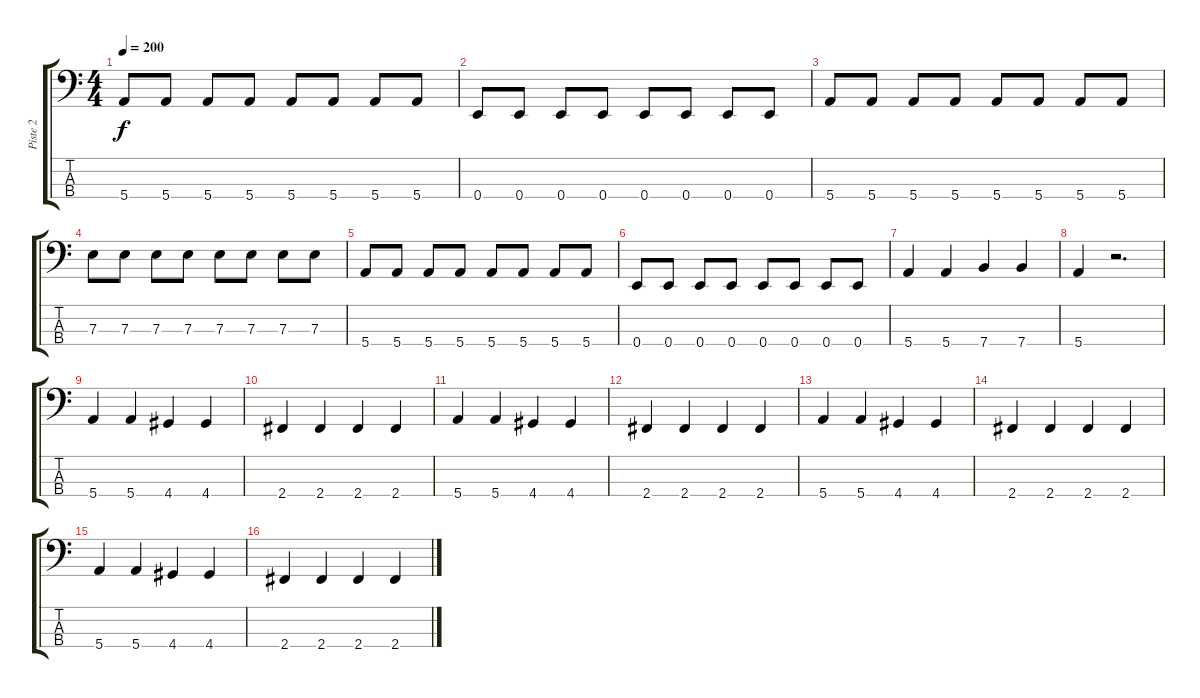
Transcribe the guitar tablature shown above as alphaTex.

\track ("Piste 2" "Piste 2") {instrument electricbassfinger}
\staff {score tabs}
\tuning (G2 D2 A1 E1) {hide}
\ts (4 4)
\tempo 200
\clef f4
\ks c
5.4.8{dy f instrument electricbassfinger} 5.4.8 5.4.8 5.4.8 5.4.8 5.4.8 5.4.8 5.4.8 |
0.4.8 0.4.8 0.4.8 0.4.8 0.4.8 0.4.8 0.4.8 0.4.8 |
5.4.8 5.4.8 5.4.8 5.4.8 5.4.8 5.4.8 5.4.8 5.4.8 |
7.3.8 7.3.8 7.3.8 7.3.8 7.3.8 7.3.8 7.3.8 7.3.8 |
5.4.8 5.4.8 5.4.8 5.4.8 5.4.8 5.4.8 5.4.8 5.4.8 |
0.4.8 0.4.8 0.4.8 0.4.8 0.4.8 0.4.8 0.4.8 0.4.8 |
5.4.4 5.4.4 7.4.4 7.4.4 |
5.4.4 r.2{d} |
5.4.4 5.4.4 4.4.4 4.4.4 |
2.4.4 2.4.4 2.4.4 2.4.4 |
5.4.4 5.4.4 4.4.4 4.4.4 |
2.4.4 2.4.4 2.4.4 2.4.4 |
5.4.4 5.4.4 4.4.4 4.4.4 |
2.4.4 2.4.4 2.4.4 2.4.4 |
5.4.4 5.4.4 4.4.4 4.4.4 |
2.4.4 2.4.4 2.4.4 2.4.4
